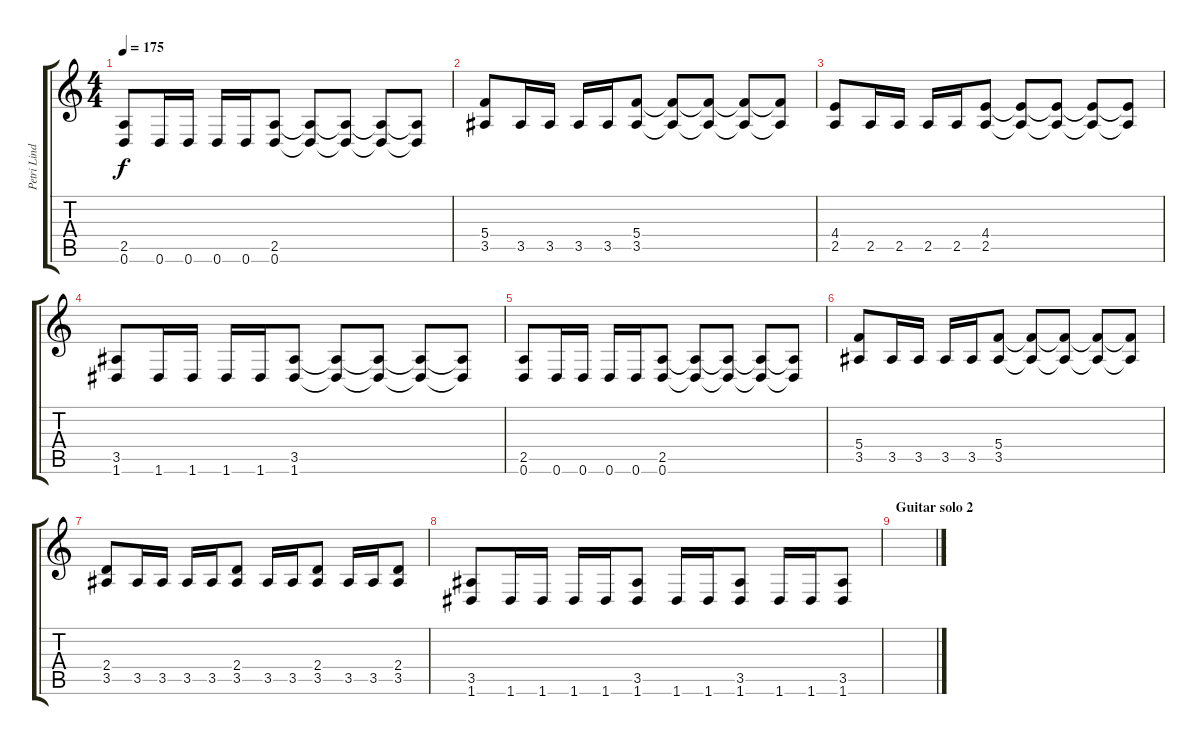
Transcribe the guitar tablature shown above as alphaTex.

\track ("Petri Lindroos" "Petri Lind") {instrument distortionguitar}
\staff {score tabs}
\tuning (D4 A3 F3 C3 G2 D2) {hide}
\ts (4 4)
\tempo 175
\clef g2
\ks c
(2.5 0.6).8{dy f} 0.6.16 0.6.16 0.6.16 0.6.16 (2.5 0.6).8 (2.5{t} 0.6{t}).8 (2.5{t} 0.6{t}).8 (2.5{t} 0.6{t}).8 (2.5{t} 0.6{t}).8 |
(5.4 3.5).8 3.5.16 3.5.16 3.5.16 3.5.16 (5.4 3.5).8 (5.4{t} 3.5{t}).8 (5.4{t} 3.5{t}).8 (5.4{t} 3.5{t}).8 (5.4{t} 3.5{t}).8 |
(4.4 2.5).8 2.5.16 2.5.16 2.5.16 2.5.16 (4.4 2.5).8 (4.4{t} 2.5{t}).8 (4.4{t} 2.5{t}).8 (4.4{t} 2.5{t}).8 (4.4{t} 2.5{t}).8 |
(3.5 1.6).8 1.6.16 1.6.16 1.6.16 1.6.16 (3.5 1.6).8 (3.5{t} 1.6{t}).8 (3.5{t} 1.6{t}).8 (3.5{t} 1.6{t}).8 (3.5{t} 1.6{t}).8 |
(2.5 0.6).8 0.6.16 0.6.16 0.6.16 0.6.16 (2.5 0.6).8 (2.5{t} 0.6{t}).8 (2.5{t} 0.6{t}).8 (2.5{t} 0.6{t}).8 (2.5{t} 0.6{t}).8 |
(5.4 3.5).8 3.5.16 3.5.16 3.5.16 3.5.16 (5.4 3.5).8 (5.4{t} 3.5{t}).8 (5.4{t} 3.5{t}).8 (5.4{t} 3.5{t}).8 (5.4{t} 3.5{t}).8 |
(2.4 3.5).8 3.5.16 3.5.16 3.5.16 3.5.16 (2.4 3.5).8 3.5.16 3.5.16 (2.4 3.5).8 3.5.16 3.5.16 (2.4 3.5).8 |
(3.5 1.6).8 1.6.16 1.6.16 1.6.16 1.6.16 (3.5 1.6).8 1.6.16 1.6.16 (3.5 1.6).8 1.6.16 1.6.16 (3.5 1.6).8 |
\section ("" "Guitar solo 2")
